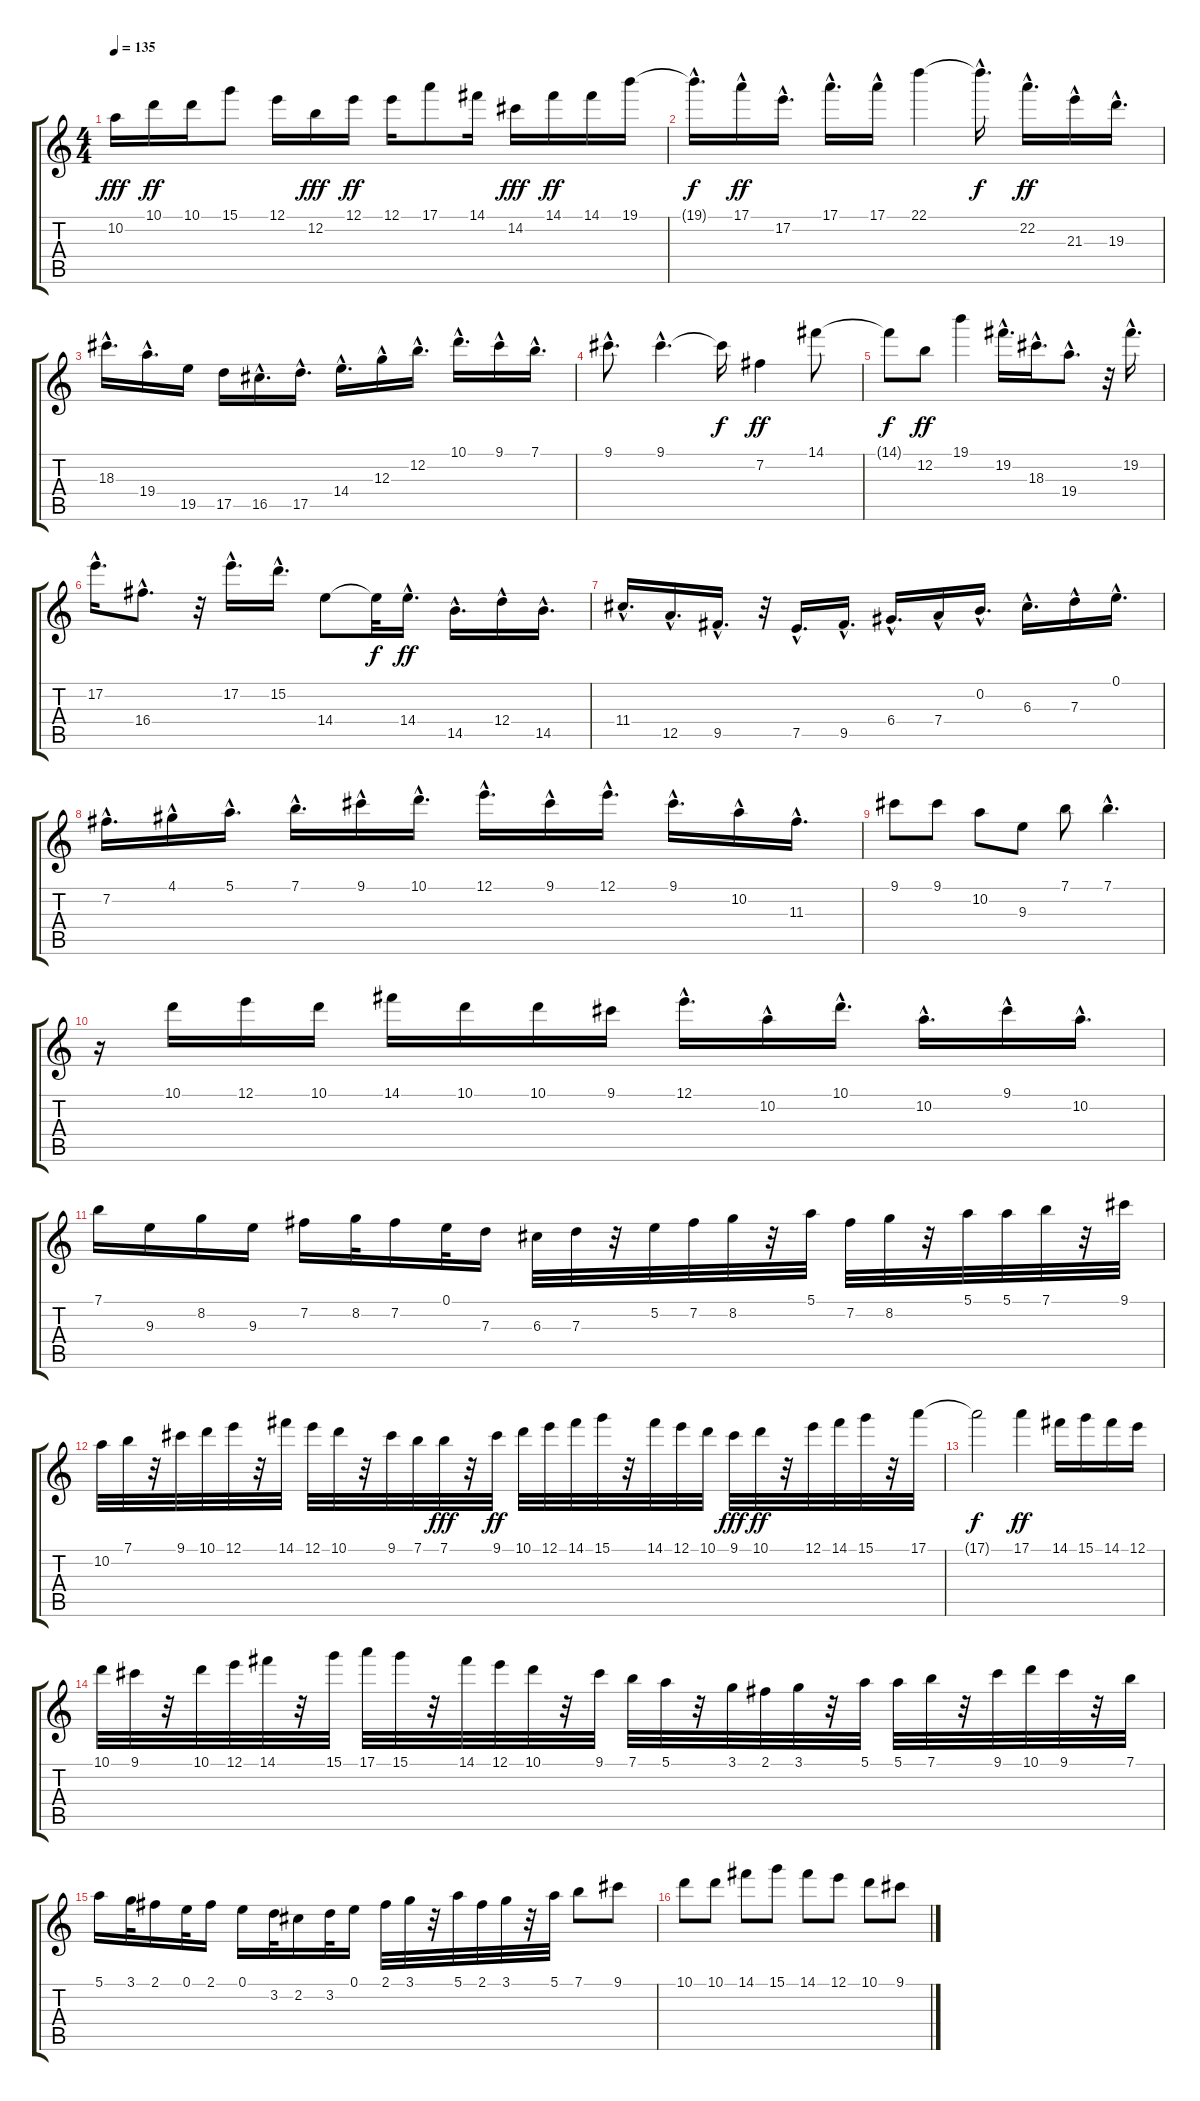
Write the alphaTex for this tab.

\track "" {instrument acousticguitarnylon}
\staff {score tabs}
\tuning (E4 B3 G3 D3 A2 E2) {hide}
\ts (4 4)
\tempo 135
\clef g2
\ks c
10.2.16{dy fff} 10.1.16{dy ff} 10.1.16 15.1.8 12.1.16 12.2.16{dy fff} 12.1.16{dy ff} 12.1.16 17.1.8 14.1.16 14.2.16{dy fff} 14.1.16{dy ff} 14.1.16 19.1.16 |
19.1{hac t}.16{d dy f} 17.1{hac}.16{dy ff} 17.2{hac}.16{d} 17.1{hac}.16{d} 17.1{hac}.16 22.1.4 22.1{hac t}.16{d dy f} 22.2{hac}.16{d dy ff} 21.3{hac}.16 19.3{hac}.16{d} |
18.3{hac}.16{d} 19.4{hac}.16{d} 19.5.16 17.5.16 16.5{hac}.16{d} 17.5{hac}.16{d} 14.4{hac}.16{d} 12.3{hac}.16 12.2{hac}.16{d} 10.1{hac}.16{d} 9.1{hac}.16 7.1{hac}.16{d} |
9.1{hac}.8{d} 9.1{hac}.4{d} 9.1{t}.16{dy f} 7.2.4{dy ff} 14.1.8 |
14.1{t}.8{dy f} 12.2.8{dy ff} 19.1.4 19.2{hac}.16{d} 18.3{hac}.16{d} 19.4{hac}.8{d} r.32 19.2{hac}.16{d} |
17.2{hac}.16{d} 16.4{hac}.8{d} r.32 17.2{hac}.16{d} 15.2{hac}.16{d} 14.4.8 14.4{t}.32{dy f} 14.4{hac}.16{d dy ff} 14.5{hac}.16{d} 12.4{hac}.16 14.5{hac}.16{d} |
11.4{hac}.16{d} 12.5{hac}.16{d} 9.5{hac}.16{d} r.32 7.5{hac}.16{d} 9.5{hac}.16{d} 6.4{hac}.16{d} 7.4{hac}.16 0.2{hac}.16{d} 6.3{hac}.16{d} 7.3{hac}.16 0.1{hac}.16{d} |
7.2{hac}.16{d} 4.1{hac}.16 5.1{hac}.16{d} 7.1{hac}.16{d} 9.1{hac}.16 10.1{hac}.16{d} 12.1{hac}.16{d} 9.1{hac}.16 12.1{hac}.16{d} 9.1{hac}.16{d} 10.2{hac}.16 11.3{hac}.16{d} |
9.1.8 9.1.8 10.2.8 9.3.8 7.1.8 7.1{hac}.4{d} |
r.16 10.1.16 12.1.16 10.1.16 14.1.16 10.1.16 10.1.16 9.1.16 12.1{hac}.16{d} 10.2{hac}.16 10.1{hac}.16{d} 10.2{hac}.16{d} 9.1{hac}.16 10.2{hac}.16{d} |
7.1.16 9.3.16 8.2.16 9.3.16 7.2.16 8.2.32 7.2.16 0.1.32 7.3.16 6.3.32 7.3.32 r.32 5.2.32 7.2.32 8.2.32 r.32 5.1.32 7.2.32 8.2.32 r.32 5.1.32 5.1.32 7.1.32 r.32 9.1.32 |
10.2.32 7.1.32 r.32 9.1.32 10.1.32 12.1.32 r.32 14.1.32 12.1.32 10.1.32 r.32 9.1.32 7.1.32 7.1.32{dy fff} r.32 9.1.32{dy ff} 10.1.32 12.1.32 14.1.32 15.1.32 r.32 14.1.32 12.1.32 10.1.32 9.1.32{dy fff} 10.1.32{dy ff} r.32 12.1.32 14.1.32 15.1.32 r.32 17.1.32 |
17.1{t}.2{dy f} 17.1.4{dy ff} 14.1.16 15.1.16 14.1.16 12.1.16 |
10.1.32 9.1.32 r.32 10.1.32 12.1.32 14.1.32 r.32 15.1.32 17.1.32 15.1.32 r.32 14.1.32 12.1.32 10.1.32 r.32 9.1.32 7.1.32 5.1.32 r.32 3.1.32 2.1.32 3.1.32 r.32 5.1.32 5.1.32 7.1.32 r.32 9.1.32 10.1.32 9.1.32 r.32 7.1.32 |
5.1.16 3.1.32 2.1.16 0.1.32 2.1.16 0.1.16 3.2.32 2.2.16 3.2.32 0.1.16 2.1.32 3.1.32 r.32 5.1.32 2.1.32 3.1.32 r.32 5.1.32 7.1.8 9.1.8 |
10.1.8 10.1.8 14.1.8 15.1.8 14.1.8 12.1.8 10.1.8 9.1.8
